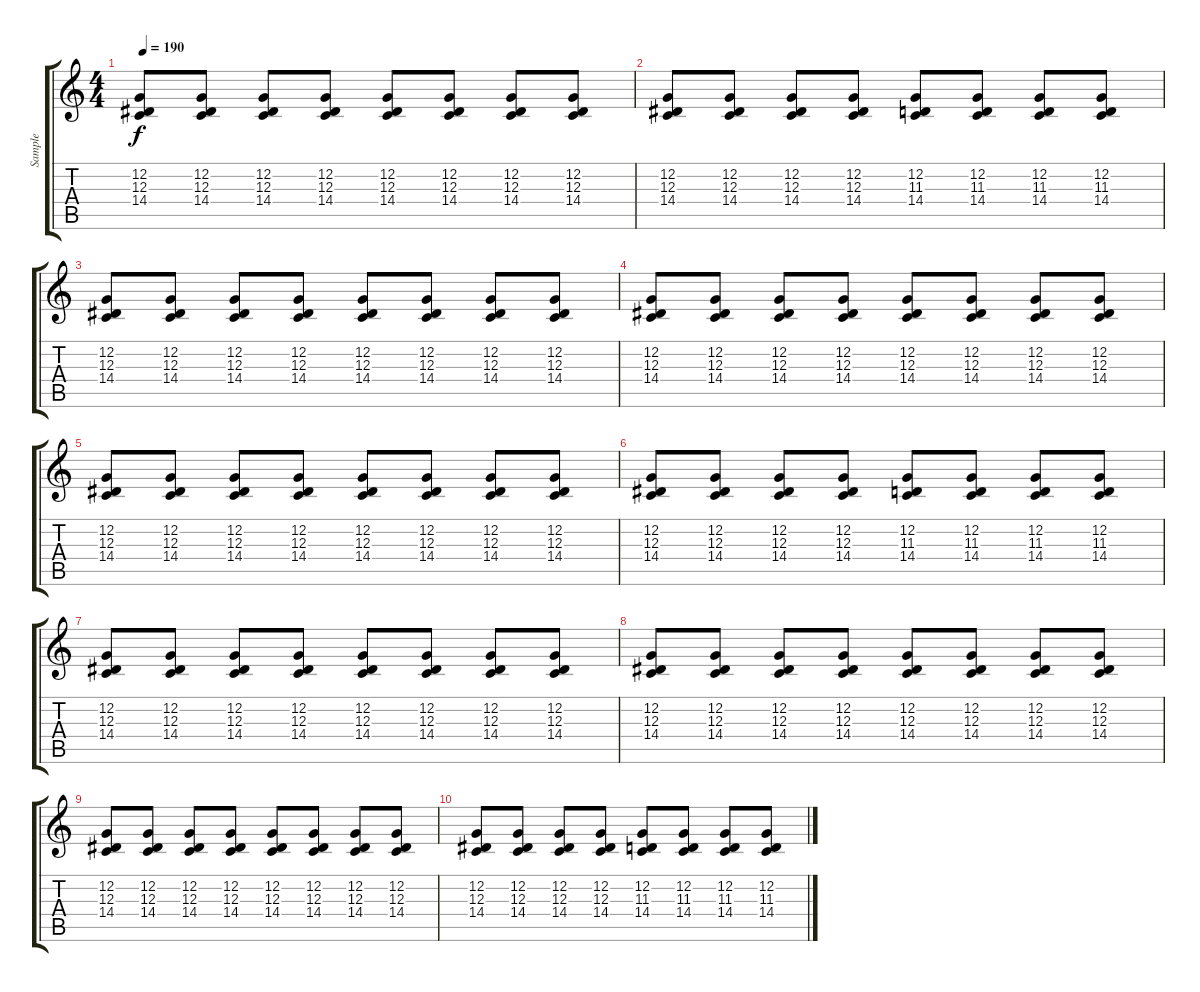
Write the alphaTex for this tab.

\track ("Sample" "Sample") {instrument synthbrass2}
\staff {score tabs}
\tuning (C4 G3 Eb3 Bb2 F2 C2) {hide}
\ts (4 4)
\tempo 190
\clef g2
\ks c
(12.2 12.3 14.4).8{dy f} (12.2 12.3 14.4).8 (12.2 12.3 14.4).8 (12.2 12.3 14.4).8 (12.2 12.3 14.4).8 (12.2 12.3 14.4).8 (12.2 12.3 14.4).8 (12.2 12.3 14.4).8 |
(12.2 12.3 14.4).8 (12.2 12.3 14.4).8 (12.2 12.3 14.4).8 (12.2 12.3 14.4).8 (12.2 11.3 14.4).8 (12.2 11.3 14.4).8 (12.2 11.3 14.4).8 (12.2 11.3 14.4).8 |
(12.2 12.3 14.4).8{volume 8} (12.2 12.3 14.4).8{volume 8 instrument synthbrass2} (12.2 12.3 14.4).8{volume 8} (12.2 12.3 14.4).8{volume 8} (12.2 12.3 14.4).8{volume 8} (12.2 12.3 14.4).8 (12.2 12.3 14.4).8 (12.2 12.3 14.4).8 |
(12.2 12.3 14.4).8{volume 7} (12.2 12.3 14.4).8 (12.2 12.3 14.4).8 (12.2 12.3 14.4).8 (12.2 12.3 14.4).8 (12.2 12.3 14.4).8 (12.2 12.3 14.4).8 (12.2 12.3 14.4).8 |
(12.2 12.3 14.4).8{volume 6} (12.2 12.3 14.4).8 (12.2 12.3 14.4).8 (12.2 12.3 14.4).8 (12.2 12.3 14.4).8 (12.2 12.3 14.4).8 (12.2 12.3 14.4).8 (12.2 12.3 14.4).8 |
(12.2 12.3 14.4).8{volume 5} (12.2 12.3 14.4).8 (12.2 12.3 14.4).8 (12.2 12.3 14.4).8 (12.2 11.3 14.4).8 (12.2 11.3 14.4).8 (12.2 11.3 14.4).8 (12.2 11.3 14.4).8 |
(12.2 12.3 14.4).8{volume 4} (12.2 12.3 14.4).8 (12.2 12.3 14.4).8 (12.2 12.3 14.4).8 (12.2 12.3 14.4).8 (12.2 12.3 14.4).8 (12.2 12.3 14.4).8 (12.2 12.3 14.4).8 |
(12.2 12.3 14.4).8{volume 3} (12.2 12.3 14.4).8 (12.2 12.3 14.4).8 (12.2 12.3 14.4).8 (12.2 12.3 14.4).8 (12.2 12.3 14.4).8 (12.2 12.3 14.4).8 (12.2 12.3 14.4).8 |
(12.2 12.3 14.4).8{volume 2} (12.2 12.3 14.4).8 (12.2 12.3 14.4).8 (12.2 12.3 14.4).8 (12.2 12.3 14.4).8 (12.2 12.3 14.4).8 (12.2 12.3 14.4).8 (12.2 12.3 14.4).8 |
(12.2 12.3 14.4).8{volume 1} (12.2 12.3 14.4).8 (12.2 12.3 14.4).8 (12.2 12.3 14.4).8 (12.2 11.3 14.4).8 (12.2 11.3 14.4).8 (12.2 11.3 14.4).8 (12.2 11.3 14.4).8{volume 0}
